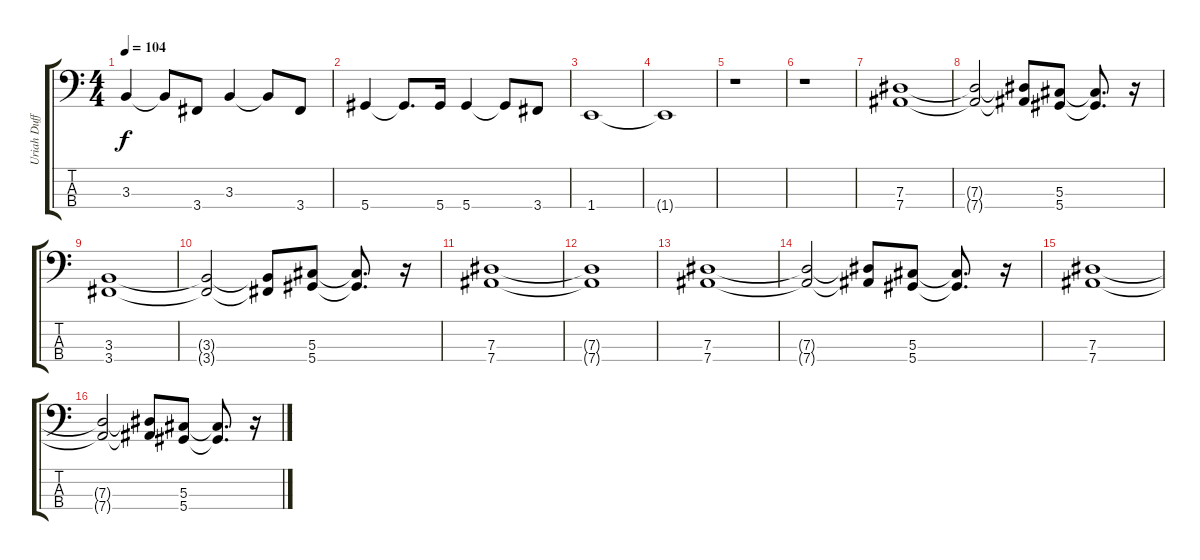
\track ("Uriah Duffy" "Uriah Duff") {instrument electricbassfinger}
\staff {score tabs}
\tuning (Gb2 Db2 Ab1 Eb1) {hide}
\ts (4 4)
\tempo 104
\clef f4
\ks c
3.3.4{dy f} 3.3{t}.8 3.4.8 3.3.4 3.3{t}.8 3.4.8 |
5.4.4 5.4{t}.8{d} 5.4.16 5.4.4 5.4{t}.8 3.4.8 |
1.4.1 |
1.4{t}.1 |
r.1 |
r.1 |
(7.3 7.4).1 |
(7.3{t} 7.4{t}).2 (7.3{t} 7.4{t}).8 (5.3 5.4).8 (5.3{t} 5.4{t}).8{d} r.16 |
(3.3 3.4).1 |
(3.3{t} 3.4{t}).2 (3.3{t} 3.4{t}).8 (5.3 5.4).8 (5.3{t} 5.4{t}).8{d} r.16 |
(7.3 7.4).1 |
(7.3{t} 7.4{t}).1 |
(7.3 7.4).1 |
(7.3{t} 7.4{t}).2 (7.3{t} 7.4{t}).8 (5.3 5.4).8 (5.3{t} 5.4{t}).8{d} r.16 |
(7.3 7.4).1 |
(7.3{t} 7.4{t}).2 (7.3{t} 7.4{t}).8 (5.3 5.4).8 (5.3{t} 5.4{t}).8{d} r.16
